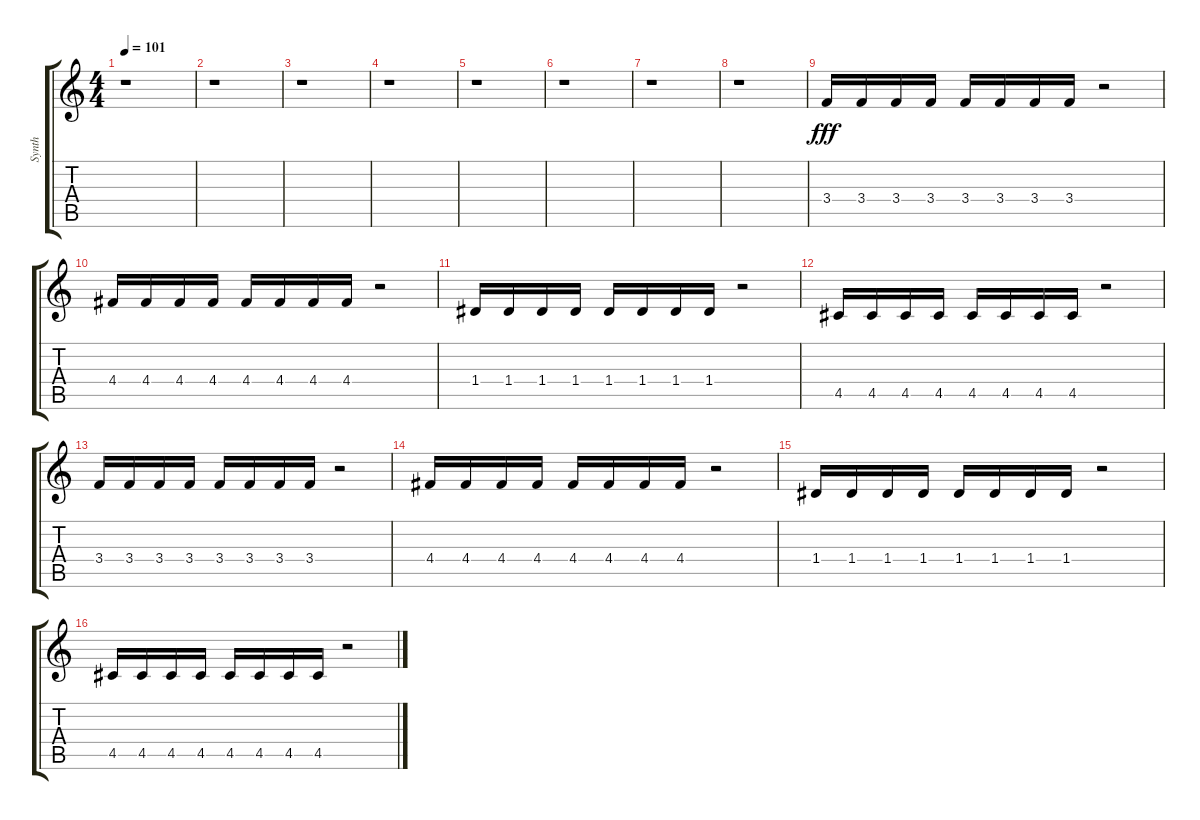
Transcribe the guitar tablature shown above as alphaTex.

\track ("Synth" "Synth") {instrument synthbass2}
\staff {score tabs}
\tuning (E4 B3 G3 D3 A2 E2) {hide}
\ts (4 4)
\tempo 101
\clef g2
\ks c
r.1{dy fff} |
r.1 |
r.1 |
r.1 |
r.1 |
r.1 |
r.1 |
r.1 |
3.4.16{volume 10} 3.4.16{volume 10} 3.4.16{volume 8} 3.4.16{volume 8} 3.4.16{volume 6} 3.4.16{volume 5} 3.4.16{volume 3} 3.4.16{volume 3} r.2 |
4.4.16{volume 10} 4.4.16{volume 9} 4.4.16{volume 8} 4.4.16{volume 8} 4.4.16{volume 7} 4.4.16{volume 6} 4.4.16{volume 5} 4.4.16{volume 3} r.2 |
1.4.16{volume 9} 1.4.16{volume 8} 1.4.16{volume 8} 1.4.16{volume 8} 1.4.16{volume 6} 1.4.16{volume 5} 1.4.16{volume 4} 1.4.16{volume 3} r.2 |
4.5.16{volume 9} 4.5.16{volume 9} 4.5.16{volume 8} 4.5.16{volume 6} 4.5.16{volume 6} 4.5.16{volume 4} 4.5.16{volume 4} 4.5.16{volume 3} r.2 |
3.4.16{volume 10} 3.4.16{volume 10} 3.4.16{volume 8} 3.4.16{volume 8} 3.4.16{volume 6} 3.4.16{volume 5} 3.4.16{volume 3} 3.4.16{volume 3} r.2 |
4.4.16{volume 10} 4.4.16{volume 9} 4.4.16{volume 8} 4.4.16{volume 8} 4.4.16{volume 7} 4.4.16{volume 6} 4.4.16{volume 5} 4.4.16{volume 3} r.2 |
1.4.16{volume 9} 1.4.16{volume 8} 1.4.16{volume 8} 1.4.16{volume 8} 1.4.16{volume 6} 1.4.16{volume 5} 1.4.16{volume 4} 1.4.16{volume 3} r.2 |
4.5.16{volume 9} 4.5.16{volume 9} 4.5.16{volume 8} 4.5.16{volume 6} 4.5.16{volume 6} 4.5.16{volume 4} 4.5.16{volume 4} 4.5.16{volume 3} r.2
